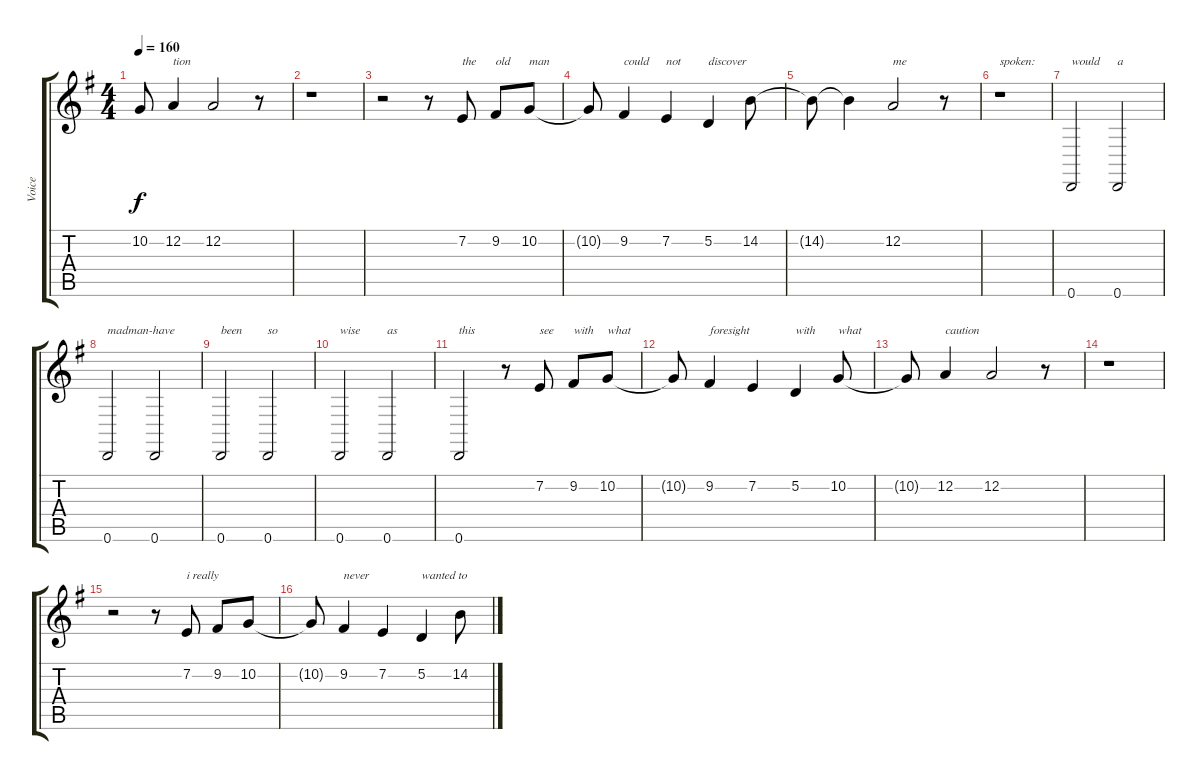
\track ("Voice" "Voice") {instrument lead1square}
\staff {score tabs}
\tuning (D4 A3 F3 C3 G2 D2) {hide}
\ts (4 4)
\tempo 160
\clef g2
\ks eminor
10.2{t}.8{dy f} 12.2.4{txt "tion"} 12.2.2 r.8 |
r.1 |
r.2 r.8 7.2.8{txt "the"} 9.2.8{txt "old"} 10.2.8{txt "man"} |
10.2{t}.8 9.2.4{txt "could"} 7.2.4{txt "not"} 5.2.4{txt "discover"} 14.2.8 |
14.2{t}.8 14.2{t}.4 12.2.2{txt "me"} r.8 |
r.1{txt "spoken:"} |
0.6.2{txt "would "} 0.6.2{txt "a"} |
0.6.2{txt "madman-have"} 0.6.2 |
0.6.2{txt "been"} 0.6.2{txt "so"} |
0.6.2{txt "wise"} 0.6.2{txt "as"} |
0.6.2{txt "this"} r.8 7.2.8{txt "see"} 9.2.8{txt "with"} 10.2.8{txt "what"} |
10.2{t}.8 9.2.4{txt "foresight"} 7.2.4 5.2.4{txt "with"} 10.2.8{txt "what"} |
10.2{t}.8 12.2.4{txt "caution"} 12.2.2 r.8 |
r.1 |
r.2 r.8 7.2.8{txt "i really"} 9.2.8 10.2.8 |
10.2{t}.8 9.2.4{txt "never"} 7.2.4 5.2.4{txt "wanted to"} 14.2.8
